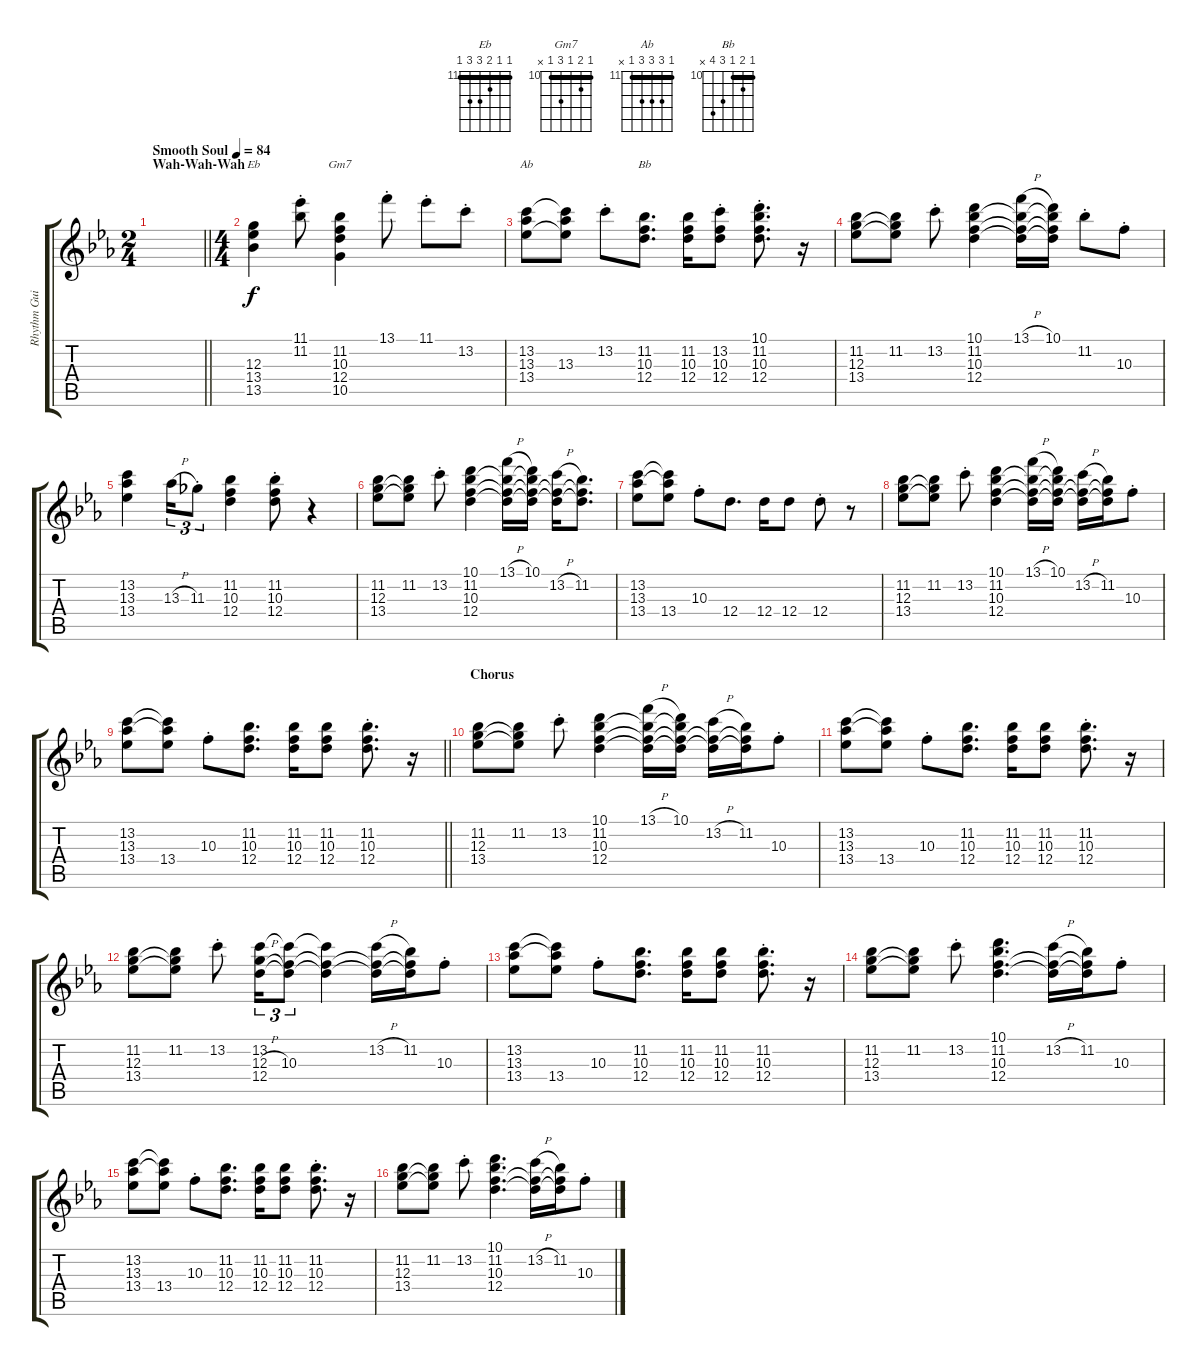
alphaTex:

\track ("Rhythm Guitar 1" "Rhythm Gui") {instrument electricguitarjazz}
\staff {score tabs}
\tuning (E4 B3 G3 D3 A2 E2) {hide}
\chord ("Eb" 11 11 12 13 13 11) {firstfret 11 barre 11}
\chord ("Gm7" 10 11 10 12 10 x) {firstfret 10 barre 10}
\chord ("Ab" 11 13 13 13 11 x) {firstfret 11 barre 11}
\chord ("Bb" 10 11 10 12 13 x) {firstfret 10 barre 10}
\ts (2 4)
\section ("" "Wah-Wah-Wah")
\tempo (84 "Smooth Soul")
\clef g2
\barLineRight lightlight
\ks eb
|
\ts (4 4)
\section ("" "")
(12.3 13.4 13.5).4{ch "Eb"} (11.1{st} 11.2{st}).8 (11.2 10.3 12.4 10.5).4{ch "Gm7"} 13.1{st}.8 11.1{st}.8 13.2{st}.8 |
(13.2 13.3 13.4).8{ch "Ab"} (13.2{t} 13.3 13.4{t}).8 13.2{st}.8 (11.2 10.3 12.4).8{d ch "Bb"} (11.2 10.3 12.4).16 (13.2{st} 10.3{st} 12.4{st}).8 (10.1{st} 11.2{st} 10.3{st} 12.4{st}).8{d} r.16 |
(11.2 12.3 13.4).8 (11.2 12.3{t} 13.4{t}).8 13.2{st}.8 (10.1 11.2 10.3 12.4).4 (13.1{h} 11.2{t} 10.3{t} 12.4{t}).16 (10.1 11.2{t} 10.3{t} 12.4{t}).16 11.2{st}.8 10.3{st}.8 |
(13.2 13.3 13.4).4 13.3{h}.16{tu (3 2)} 11.3{st}.8{tu (3 2)} (11.2 10.3 12.4).4 (11.2{st} 10.3{st} 12.4{st}).8 r.4 |
(11.2 12.3 13.4).8 (11.2 12.3{t} 13.4{t}).8 13.2{st}.8 (10.1 11.2 10.3 12.4).4 (13.1{h} 11.2{t} 10.3{t} 12.4{t}).16 (10.1 11.2{t} 10.3{t} 12.4{t}).16 (13.2{h} 10.3{t} 12.4{t}).16 (11.2 10.3{t} 12.4{t}).8{d} |
(13.2 13.3 13.4).8 (13.2{t} 13.3{t} 13.4).8 10.3{st}.8 12.4.8{d} 12.4.16 12.4.8 12.4{st}.8 r.8 |
(11.2 12.3 13.4).8 (11.2 12.3{t} 13.4{t}).8 13.2{st}.8 (10.1 11.2 10.3 12.4).4 (13.1{h} 11.2{t} 10.3{t} 12.4{t}).16 (10.1 11.2{t} 10.3{t} 12.4{t}).16 (13.2{h} 10.3{t} 12.4{t}).16 (11.2 10.3{t} 12.4{t}).16 10.3{st}.8 |
\barLineRight lightlight
(13.2 13.3 13.4).8 (13.2{t} 13.3{t} 13.4).8 10.3{st}.8 (11.2 10.3 12.4).8{d} (11.2 10.3 12.4).16 (11.2 10.3 12.4).8 (11.2{st} 10.3{st} 12.4{st}).8{d} r.16 |
\section ("" "Chorus")
(11.2 12.3 13.4).8 (11.2 12.3{t} 13.4{t}).8 13.2{st}.8 (10.1 11.2 10.3 12.4).4 (13.1{h} 11.2{t} 10.3{t} 12.4{t}).16 (10.1 11.2{t} 10.3{t} 12.4{t}).16 (13.2{h} 10.3{t} 12.4{t}).16 (11.2 10.3{t} 12.4{t}).16 10.3{st}.8 |
(13.2 13.3 13.4).8 (13.2{t} 13.3{t} 13.4).8 10.3{st}.8 (11.2 10.3 12.4).8{d} (11.2 10.3 12.4).16 (11.2 10.3 12.4).8 (11.2{st} 10.3{st} 12.4{st}).8{d} r.16 |
(11.2 12.3 13.4).8 (11.2 12.3{t} 13.4{t}).8 13.2{st}.8 (13.2 12.3{h} 12.4).16{tu (3 2)} (13.2{t} 10.3 12.4{t}).8{tu (3 2)} (13.2{t} 10.3{t} 12.4{t}).4 (13.2{h} 10.3{t} 12.4{t}).16 (11.2 10.3{t} 12.4{t}).16 10.3{st}.8 |
(13.2 13.3 13.4).8 (13.2{t} 13.3{t} 13.4).8 10.3{st}.8 (11.2 10.3 12.4).8{d} (11.2 10.3 12.4).16 (11.2 10.3 12.4).8 (11.2{st} 10.3{st} 12.4{st}).8{d} r.16 |
(11.2 12.3 13.4).8 (11.2 12.3{t} 13.4{t}).8 13.2{st}.8 (10.1 11.2 10.3 12.4).4{d} (13.2{h} 10.3{t} 12.4{t}).16 (11.2 10.3{t} 12.4{t}).16 10.3{st}.8 |
(13.2 13.3 13.4).8 (13.2{t} 13.3{t} 13.4).8 10.3{st}.8 (11.2 10.3 12.4).8{d} (11.2 10.3 12.4).16 (11.2 10.3 12.4).8 (11.2{st} 10.3{st} 12.4{st}).8{d} r.16 |
(11.2 12.3 13.4).8 (11.2 12.3{t} 13.4{t}).8 13.2{st}.8 (10.1 11.2 10.3 12.4).4{d} (13.2{h} 10.3{t} 12.4{t}).16 (11.2 10.3{t} 12.4{t}).16 10.3{st}.8
